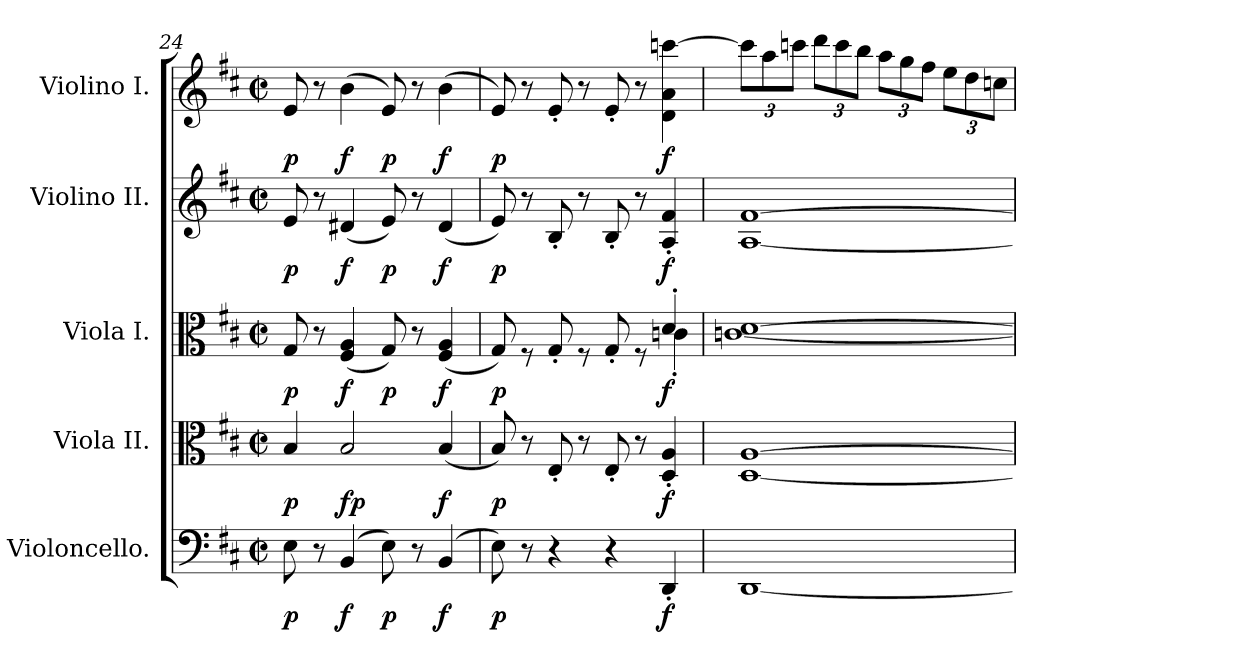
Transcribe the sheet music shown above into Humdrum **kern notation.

**kern	**dynam	**kern	**dynam	**kern	**dynam	**kern	**dynam	**kern	**dynam
*part5	*part5	*part4	*part4	*part3	*part3	*part2	*part2	*part1	*part1
*staff5	*staff5	*staff4	*staff4	*staff3	*staff3	*staff2	*staff2	*staff1	*staff1
*I"Violoncello.	*	*I"Viola II.	*	*I"Viola I.	*	*I"Violino II.	*	*I"Violino I.	*
*I'Vc	*	*I'Vla	*	*I'Vla	*	*I'Vln	*	*I'Vln	*
*clefF4	*	*clefC3	*	*clefC3	*	*clefG2	*	*clefG2	*
*k[f#c#]	*	*k[f#c#]	*	*k[f#c#]	*	*k[f#c#]	*	*k[f#c#]	*
*M2/2	*	*M2/2	*	*M2/2	*	*M2/2	*	*M2/2	*
*met(c|)	*	*met(c|)	*	*met(c|)	*	*met(c|)	*	*met(c|)	*
=24	=24	=24	=24	=24	=24	=24	=24	=24	=24
!	!LO:DY:b	!	!LO:DY:b	!	!LO:DY:b	!	!LO:DY:b	!	!LO:DY:b
8E\	p	4B/	p	8G/	p	8e/	p	8e/	p
8r	.	.	.	8r	.	8r	.	8r	.
!	!LO:DY:b	!	!LO:DY:b	!	!LO:DY:b	!	!LO:DY:b	!	!LO:DY:b
(>4BB/	f	2B/	fp	(<4F#/ 4A/	f	(<4d#X/	f	(>4b\	f
!	!LO:DY:b	!	!	!	!LO:DY:b	!	!LO:DY:b	!	!LO:DY:b
8E\)	p	.	.	8G/)	p	8e/)	p	8e/)	p
8r	.	.	.	8r	.	8r	.	8r	.
!	!LO:DY:b	!	!LO:DY:b	!	!LO:DY:b	!	!LO:DY:b	!	!LO:DY:b
(>4BB/	f	(<4B/	f	(<4F#/ 4A/	f	(<4d#/	f	(>4b\	f
=25	=25	=25	=25	=25	=25	=25	=25	=25	=25
*	*	*	*	*^	*	*	*	*	*
!	!LO:DY:b	!	!LO:DY:b	!	!	!LO:DY:b	!	!LO:DY:b	!	!LO:DY:b
8E\)	p	8B/)	p	8G/)	2.ryy	p	8e/)	p	8e/)	p
8r	.	8r	.	8rF	.	.	8r	.	8r	.
4r	.	8E'/	.	8G'/	.	.	8B'/	.	8e'/	.
.	.	8r	.	8rF	.	.	8r	.	8r	.
4r	.	8E'/	.	8G'/	.	.	8B'/	.	8e'/	.
.	.	8r	.	8rF	.	.	8r	.	8r	.
!	!LO:DY:b	!	!LO:DY:b	!	!	!LO:DY:b	!	!LO:DY:b	!	!LO:DY:b
4DD'/	f	4D/' 4A/'	f	4d'/	4cn'\	f	4A/' 4f#/'	f	4d\ 4a\ [4cccn\	f
*	*	*	*	*v	*v	*	*	*	*	*
!!LO:PB:g=z
=26	=26	=26	=26	=26	=26	=26	=26	=26	=26
*	*	*	*	*	*	*	*	*Xbrackettup	*
[1DD	.	[1D [1A	.	[1cn [1d	.	[1A [1f#	.	12ccc\L]	.
.	.	.	.	.	.	.	.	12aa\	.
.	.	.	.	.	.	.	.	12cccn\J	.
.	.	.	.	.	.	.	.	12ddd\L	.
.	.	.	.	.	.	.	.	12ccc\	.
.	.	.	.	.	.	.	.	12bb\J	.
.	.	.	.	.	.	.	.	12aa\L	.
.	.	.	.	.	.	.	.	12gg\	.
.	.	.	.	.	.	.	.	12ff#\J	.
.	.	.	.	.	.	.	.	12ee\L	.
.	.	.	.	.	.	.	.	12dd\	.
.	.	.	.	.	.	.	.	12ccn\J	.
=	=	=	=	=	=	=	=	=	=
*-	*-	*-	*-	*-	*-	*-	*-	*-	*-
